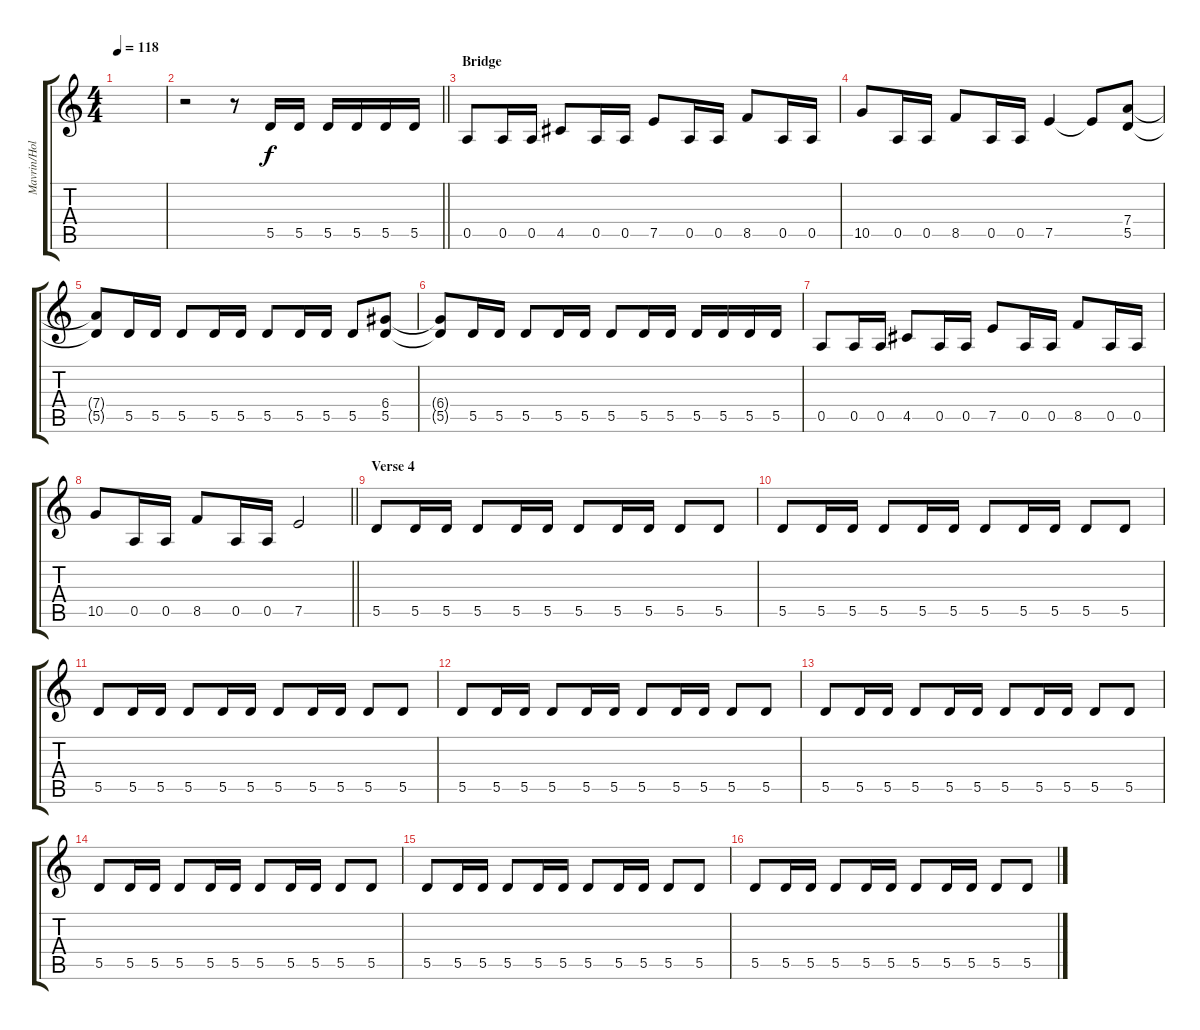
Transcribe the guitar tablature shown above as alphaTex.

\track ("Mavrin/Holstinin" "Mavrin/Hol") {instrument distortionguitar}
\staff {score tabs}
\tuning (E4 B3 G3 D3 A2 E2) {hide}
\ts (4 4)
\tempo 118
\clef g2
\ks c
|
\barLineRight lightlight
r.2 r.8 5.5.16 5.5.16 5.5.16 5.5.16 5.5.16 5.5.16 |
\section ("" "Bridge")
0.5.8 0.5.16 0.5.16 4.5.8 0.5.16 0.5.16 7.5.8 0.5.16 0.5.16 8.5.8 0.5.16 0.5.16 |
10.5.8 0.5.16 0.5.16 8.5.8 0.5.16 0.5.16 7.5.4 7.5{t}.8 (7.4 5.5).8 |
(7.4{t} 5.5{t}).8 5.5.16 5.5.16 5.5.8 5.5.16 5.5.16 5.5.8 5.5.16 5.5.16 5.5.8 (6.4 5.5).8 |
(6.4{t} 5.5{t}).8 5.5.16 5.5.16 5.5.8 5.5.16 5.5.16 5.5.8 5.5.16 5.5.16 5.5.16 5.5.16 5.5.16 5.5.16 |
0.5.8 0.5.16 0.5.16 4.5.8 0.5.16 0.5.16 7.5.8 0.5.16 0.5.16 8.5.8 0.5.16 0.5.16 |
\barLineRight lightlight
10.5.8 0.5.16 0.5.16 8.5.8 0.5.16 0.5.16 7.5.2 |
\section ("" "Verse 4")
5.5.8 5.5.16 5.5.16 5.5.8 5.5.16 5.5.16 5.5.8 5.5.16 5.5.16 5.5.8 5.5.8 |
5.5.8 5.5.16 5.5.16 5.5.8 5.5.16 5.5.16 5.5.8 5.5.16 5.5.16 5.5.8 5.5.8 |
5.5.8 5.5.16 5.5.16 5.5.8 5.5.16 5.5.16 5.5.8 5.5.16 5.5.16 5.5.8 5.5.8 |
5.5.8 5.5.16 5.5.16 5.5.8 5.5.16 5.5.16 5.5.8 5.5.16 5.5.16 5.5.8 5.5.8 |
5.5.8 5.5.16 5.5.16 5.5.8 5.5.16 5.5.16 5.5.8 5.5.16 5.5.16 5.5.8 5.5.8 |
5.5.8 5.5.16 5.5.16 5.5.8 5.5.16 5.5.16 5.5.8 5.5.16 5.5.16 5.5.8 5.5.8 |
5.5.8 5.5.16 5.5.16 5.5.8 5.5.16 5.5.16 5.5.8 5.5.16 5.5.16 5.5.8 5.5.8 |
5.5.8 5.5.16 5.5.16 5.5.8 5.5.16 5.5.16 5.5.8 5.5.16 5.5.16 5.5.8 5.5.8
